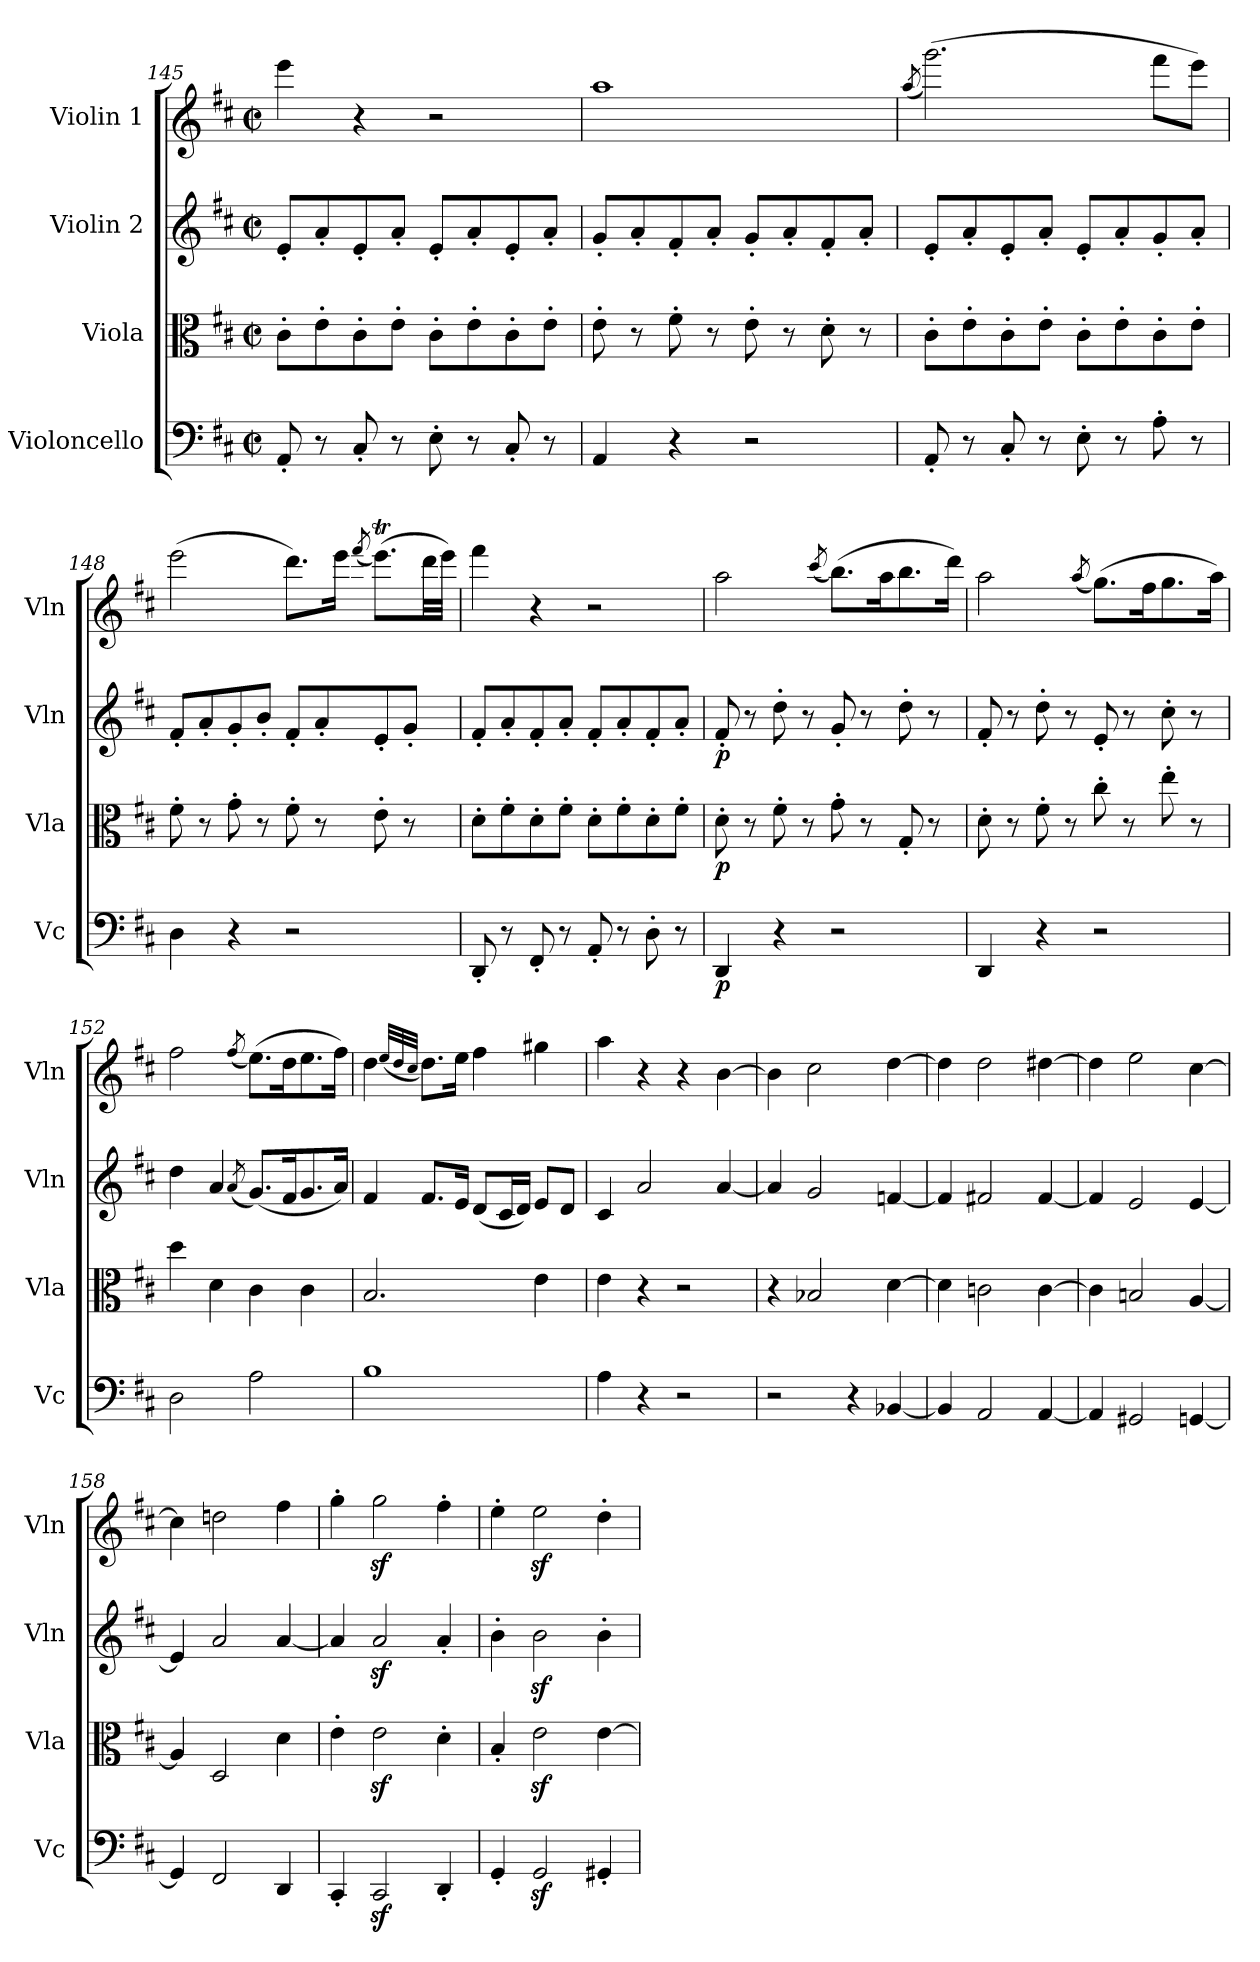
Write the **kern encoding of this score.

**kern	**dynam	**kern	**dynam	**kern	**dynam	**kern
*part4	*part4	*part3	*part3	*part2	*part2	*part1
*staff4	*staff4	*staff3	*staff3	*staff2	*staff2	*staff1
*I"Violoncello	*	*I"Viola	*	*I"Violin 2	*	*I"Violin 1
*I'Vc	*	*I'Vla	*	*I'Vln	*	*I'Vln
!!LO:PB:g=z
*clefF4	*	*clefC3	*	*clefG2	*	*clefG2
*k[f#c#]	*	*k[f#c#]	*	*k[f#c#]	*	*k[f#c#]
*M2/2	*	*M2/2	*	*M2/2	*	*M2/2
*met(c|)	*	*met(c|)	*	*met(c|)	*	*met(c|)
=145	=145	=145	=145	=145	=145	=145
8AA'/	.	8c#'\L	.	8e'/L	.	4eee\
8r	.	8e'\	.	8a'/	.	.
8C#'/	.	8c#'\	.	8e'/	.	4r
8r	.	8e'\J	.	8a'/J	.	.
8E'\	.	8c#'\L	.	8e'/L	.	2r
8r	.	8e'\	.	8a'/	.	.
8C#'/	.	8c#'\	.	8e'/	.	.
8r	.	8e'\J	.	8a'/J	.	.
=146	=146	=146	=146	=146	=146	=146
4AA/	.	8e'\	.	8g'/L	.	1aa
.	.	8r	.	8a'/	.	.
4r	.	8f#'\	.	8f#'/	.	.
.	.	8r	.	8a'/J	.	.
2r	.	8e'\	.	8g'/L	.	.
.	.	8r	.	8a'/	.	.
.	.	8d'\	.	8f#'/	.	.
.	.	8r	.	8a'/J	.	.
=147	=147	=147	=147	=147	=147	=147
.	.	.	.	.	.	(<8qaa/
8AA'/	.	8c#'\L	.	8e'/L	.	(>2.ggg\)
8r	.	8e'\	.	8a'/	.	.
8C#'/	.	8c#'\	.	8e'/	.	.
8r	.	8e'\J	.	8a'/J	.	.
8E'\	.	8c#'\L	.	8e'/L	.	.
8r	.	8e'\	.	8a'/	.	.
8A'\	.	8c#'\	.	8g'/	.	8fff#\L
8r	.	8e'\J	.	8a'/J	.	8eee\J)
=148	=148	=148	=148	=148	=148	=148
4D\	.	8f#'\	.	8f#'/L	.	(>2eee\
.	.	8r	.	8a'/	.	.
4r	.	8g'\	.	8g'/	.	.
.	.	8r	.	8b'/J	.	.
2r	.	8f#'\	.	8f#'/L	.	8.ddd\L)
.	.	8r	.	8a'/	.	.
.	.	.	.	.	.	16eee\Jk
.	.	.	.	.	.	(<8qfff#/
.	.	8e'\	.	8e'/	.	(>8.eeeT\L)
.	.	8r	.	8g'/J	.	.
.	.	.	.	.	.	32ddd\LL
.	.	.	.	.	.	32eee\JJJ)
!!LO:LB:g=z
=149	=149	=149	=149	=149	=149	=149
8DD'/	.	8d'\L	.	8f#'/L	.	4fff#\
8r	.	8f#'\	.	8a'/	.	.
8FF#'/	.	8d'\	.	8f#'/	.	4r
8r	.	8f#'\J	.	8a'/J	.	.
8AA'/	.	8d'\L	.	8f#'/L	.	2r
8r	.	8f#'\	.	8a'/	.	.
8D'\	.	8d'\	.	8f#'/	.	.
8r	.	8f#'\J	.	8a'/J	.	.
=150	=150	=150	=150	=150	=150	=150
!	!LO:DY:b	!	!LO:DY:b	!	!LO:DY:b	!
4DD/	p	8d'\	p	8f#'/	p	2aa\
.	.	8r	.	8r	.	.
4r	.	8f#'\	.	8dd'\	.	.
.	.	8r	.	8r	.	.
.	.	.	.	.	.	(<8qccc#/
2r	.	8g'\	.	8g'/	.	(>8.bb\L)
.	.	8r	.	8r	.	.
.	.	.	.	.	.	16aa\K
.	.	8G'/	.	8dd'\	.	8.bb\
.	.	8r	.	8r	.	.
.	.	.	.	.	.	16ddd\Jk)
=151	=151	=151	=151	=151	=151	=151
4DD/	.	8d'\	.	8f#'/	.	2aa\
.	.	8r	.	8r	.	.
4r	.	8f#'\	.	8dd'\	.	.
.	.	8r	.	8r	.	.
.	.	.	.	.	.	(<8qaa/
2r	.	8cc#'\	.	8e'/	.	(>8.gg\L)
.	.	8r	.	8r	.	.
.	.	.	.	.	.	16ff#\K
.	.	8ee'\	.	8cc#'\	.	8.gg\
.	.	8r	.	8r	.	.
.	.	.	.	.	.	16aa\Jk)
=152	=152	=152	=152	=152	=152	=152
2D\	.	4dd\	.	4dd\	.	2ff#\
.	.	4d\	.	4a/	.	.
.	.	.	.	(<8qa/	.	(<8qff#/
2A\	.	4c#\	.	(<8.g/L)	.	(>8.ee\L)
.	.	.	.	16f#/K	.	16dd\K
.	.	4c#\	.	8.g/	.	8.ee\
.	.	.	.	16a/Jk)	.	16ff#\Jk)
!!LO:LB:g=z
=153	=153	=153	=153	=153	=153	=153
1B	.	2.B/	.	4f#/	.	4dd\
.	.	.	.	.	.	(<32qee/LLL
.	.	.	.	.	.	32qdd/
.	.	.	.	.	.	32qcc#/JJJ
.	.	.	.	8.f#/L	.	8.dd\L)
.	.	.	.	16e/Jk	.	16ee\Jk
.	.	.	.	(<8d/L	.	4ff#\
.	.	.	.	16c#/L	.	.
.	.	.	.	16d/JJ)	.	.
.	.	4e\	.	8e/L	.	4gg#X\
.	.	.	.	8d/J	.	.
=154	=154	=154	=154	=154	=154	=154
4A\	.	4e\	.	4c#/	.	4aa\
4r	.	4r	.	2a/	.	4r
2r	.	2r	.	.	.	4r
.	.	.	.	[4a/	.	[4b\
=155	=155	=155	=155	=155	=155	=155
2r	.	4r	.	4a/]	.	4b\]
.	.	2B-X/	.	2g/	.	2cc#\
4r	.	.	.	.	.	.
[4BB-X/	.	[4d\	.	[4fn/	.	[4dd\
=156	=156	=156	=156	=156	=156	=156
4BB-/]	.	4d\]	.	4f/]	.	4dd\]
2AA/	.	2cn\	.	2f#X/	.	2dd\
[4AA/	.	[4c\	.	[4f#/	.	[4dd#X\
=157	=157	=157	=157	=157	=157	=157
4AA/]	.	4c\]	.	4f#/]	.	4dd#\]
2GG#X/	.	2Bn/	.	2e/	.	2ee\
[4GGn/	.	[4A/	.	[4e/	.	[4cc#\
=158	=158	=158	=158	=158	=158	=158
4GG/]	.	4A/]	.	4e/]	.	4cc#\]
2FF#/	.	2D/	.	2a/	.	2ddn\
4DD/	.	4d\	.	[4a/	.	4ff#\
=159	=159	=159	=159	=159	=159	=159
4CC#'/	.	4e'\	.	4a/]	.	4gg'\
2CC#z</	.	2ez<\	.	2az</	.	2ggz<\
4DD'/	.	4d'\	.	4a'/	.	4ff#'\
=160	=160	=160	=160	=160	=160	=160
4GG'/	.	4B'/	.	4b'\	.	4ee'\
2GGz</	.	2ez<\	.	2bz<\	.	2eez<\
4GG#X'/	.	[4e\	.	4b'\	.	4dd'\
=	=	=	=	=	=	=
*-	*-	*-	*-	*-	*-	*-
